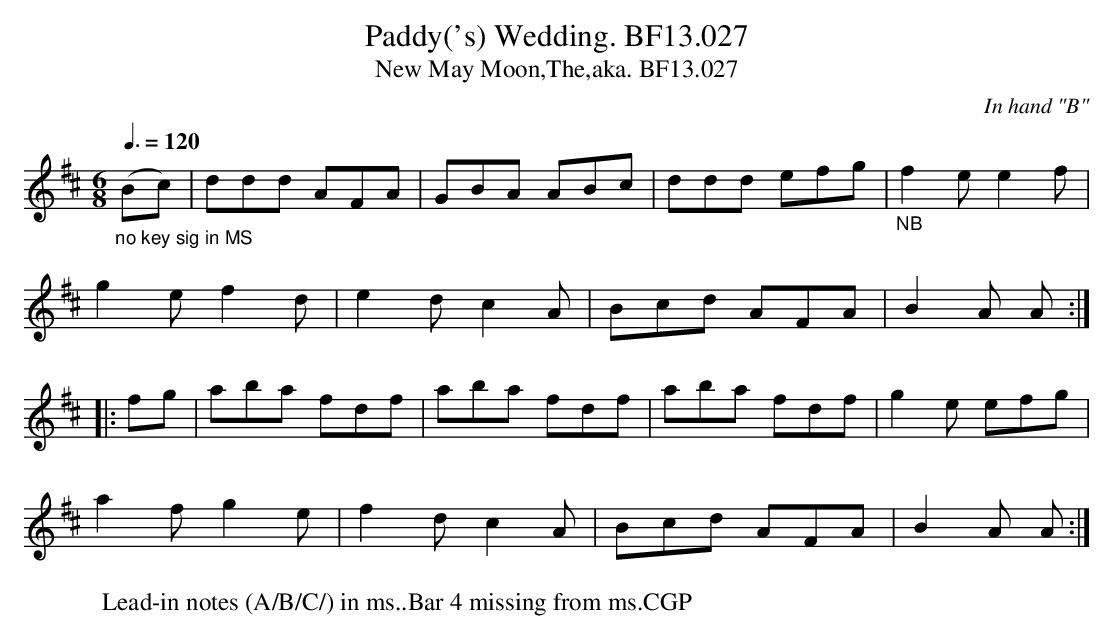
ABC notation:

X:1
T:Paddy('s) Wedding. BF13.027
T:New May Moon,The,aka. BF13.027
M:6/8
L:1/8
Q:3/8=120
C:In hand "B"
K:D
"_no key sig in MS"(Bc)|ddd AFA|GBA ABc|ddd efg|"_NB"f2e e2f|
g2ef2d|e2dc2A|Bcd AFA|B2A A:|
|:fg|aba fdf|aba fdf|aba fdf|g2 e efg|
a2fg2e|f2dc2A|Bcd AFA|B2A A:|
W:Lead-in notes (A/B/C/) in ms..Bar 4 missing from ms.CGP
